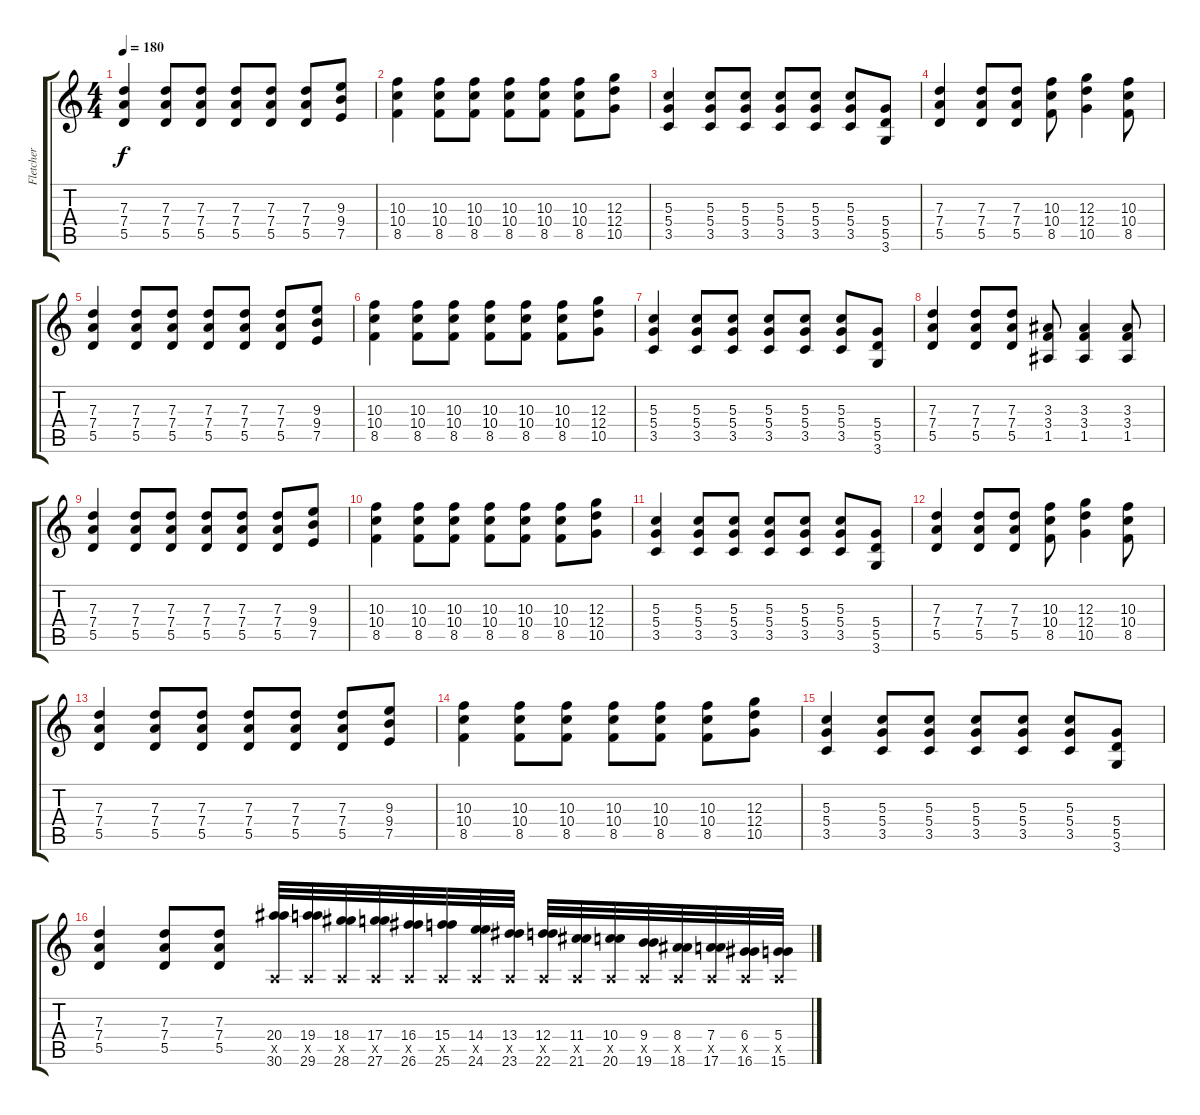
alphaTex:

\track ("Fletcher" "Fletcher") {instrument distortionguitar}
\staff {score tabs}
\tuning (E4 B3 G3 D3 A2 E2) {hide}
\ts (4 4)
\tempo 180
\clef g2
\ks c
(7.3 7.4 5.5).4{dy f} (7.3 7.4 5.5).8 (7.3 7.4 5.5).8 (7.3 7.4 5.5).8 (7.3 7.4 5.5).8 (7.3 7.4 5.5).8 (9.3 9.4 7.5).8 |
(10.3 10.4 8.5).4 (10.3 10.4 8.5).8 (10.3 10.4 8.5).8 (10.3 10.4 8.5).8 (10.3 10.4 8.5).8 (10.3 10.4 8.5).8 (12.3 12.4 10.5).8 |
(5.3 5.4 3.5).4 (5.3 5.4 3.5).8 (5.3 5.4 3.5).8 (5.3 5.4 3.5).8 (5.3 5.4 3.5).8 (5.3 5.4 3.5).8 (5.4 5.5 3.6).8 |
(7.3 7.4 5.5).4 (7.3 7.4 5.5).8 (7.3 7.4 5.5).8 (10.3 10.4 8.5).8 (12.3 12.4 10.5).4 (10.3 10.4 8.5).8 |
(7.3 7.4 5.5).4 (7.3 7.4 5.5).8 (7.3 7.4 5.5).8 (7.3 7.4 5.5).8 (7.3 7.4 5.5).8 (7.3 7.4 5.5).8 (9.3 9.4 7.5).8 |
(10.3 10.4 8.5).4 (10.3 10.4 8.5).8 (10.3 10.4 8.5).8 (10.3 10.4 8.5).8 (10.3 10.4 8.5).8 (10.3 10.4 8.5).8 (12.3 12.4 10.5).8 |
(5.3 5.4 3.5).4 (5.3 5.4 3.5).8 (5.3 5.4 3.5).8 (5.3 5.4 3.5).8 (5.3 5.4 3.5).8 (5.3 5.4 3.5).8 (5.4 5.5 3.6).8 |
(7.3 7.4 5.5).4 (7.3 7.4 5.5).8 (7.3 7.4 5.5).8 (3.3 3.4 1.5).8 (3.3 3.4 1.5).4 (3.3 3.4 1.5).8 |
(7.3 7.4 5.5).4 (7.3 7.4 5.5).8 (7.3 7.4 5.5).8 (7.3 7.4 5.5).8 (7.3 7.4 5.5).8 (7.3 7.4 5.5).8 (9.3 9.4 7.5).8 |
(10.3 10.4 8.5).4 (10.3 10.4 8.5).8 (10.3 10.4 8.5).8 (10.3 10.4 8.5).8 (10.3 10.4 8.5).8 (10.3 10.4 8.5).8 (12.3 12.4 10.5).8 |
(5.3 5.4 3.5).4 (5.3 5.4 3.5).8 (5.3 5.4 3.5).8 (5.3 5.4 3.5).8 (5.3 5.4 3.5).8 (5.3 5.4 3.5).8 (5.4 5.5 3.6).8 |
(7.3 7.4 5.5).4 (7.3 7.4 5.5).8 (7.3 7.4 5.5).8 (10.3 10.4 8.5).8 (12.3 12.4 10.5).4 (10.3 10.4 8.5).8 |
(7.3 7.4 5.5).4 (7.3 7.4 5.5).8 (7.3 7.4 5.5).8 (7.3 7.4 5.5).8 (7.3 7.4 5.5).8 (7.3 7.4 5.5).8 (9.3 9.4 7.5).8 |
(10.3 10.4 8.5).4 (10.3 10.4 8.5).8 (10.3 10.4 8.5).8 (10.3 10.4 8.5).8 (10.3 10.4 8.5).8 (10.3 10.4 8.5).8 (12.3 12.4 10.5).8 |
(5.3 5.4 3.5).4 (5.3 5.4 3.5).8 (5.3 5.4 3.5).8 (5.3 5.4 3.5).8 (5.3 5.4 3.5).8 (5.3 5.4 3.5).8 (5.4 5.5 3.6).8 |
(7.3 7.4 5.5).4 (7.3 7.4 5.5).8 (7.3 7.4 5.5).8 (20.4 0.5{x} 30.6).32 (19.4 0.5{x} 29.6).32 (18.4 0.5{x} 28.6).32 (17.4 0.5{x} 27.6).32 (16.4 0.5{x} 26.6).32 (15.4 0.5{x} 25.6).32 (14.4 0.5{x} 24.6).32 (13.4 0.5{x} 23.6).32 (12.4 0.5{x} 22.6).32 (11.4 0.5{x} 21.6).32 (10.4 0.5{x} 20.6).32 (9.4 0.5{x} 19.6).32 (8.4 0.5{x} 18.6).32 (7.4 0.5{x} 17.6).32 (6.4 0.5{x} 16.6).32 (5.4 0.5{x} 15.6).32
